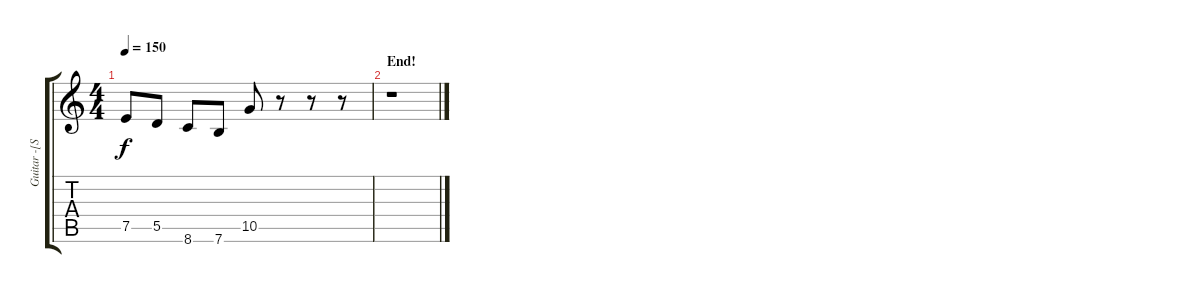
\track ("Guitar -[Schneider]-" "Guitar -[S") {instrument overdrivenguitar}
\staff {score tabs}
\tuning (E4 B3 G3 D3 A2 E2) {hide}
\ts (4 4)
\tempo 150
\clef g2
\ks c
7.5.8{dy f} 5.5.8 8.6.8 7.6.8 10.5.8 r.8 r.8 r.8 |
\section ("" "End!")
r.1
